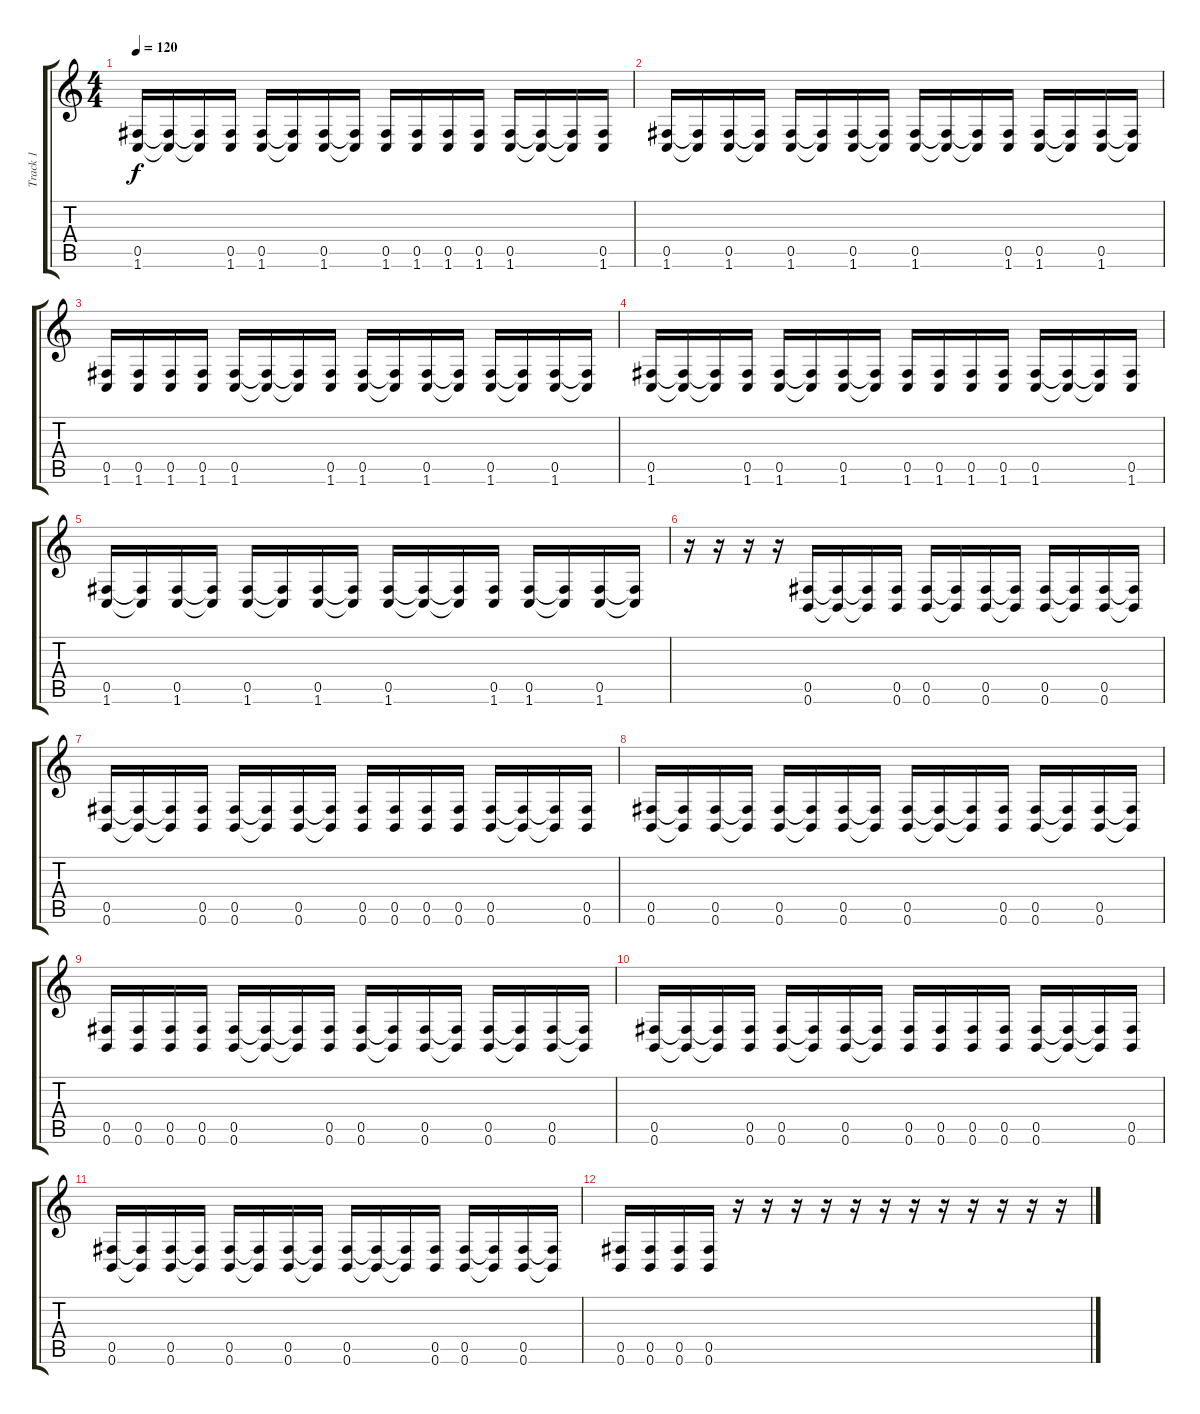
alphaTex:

\track ("Track 1" "Track 1") {instrument distortionguitar}
\staff {score tabs}
\tuning (Db4 Ab3 E3 B2 Gb2 B1) {hide}
\ts (4 4)
\tempo 120
\clef g2
\ks c
(0.5 1.6).16{dy f} (0.5{t} 1.6{t}).16 (0.5{t} 1.6{t}).16 (0.5 1.6).16 (0.5 1.6).16 (0.5{t} 1.6{t}).16 (0.5 1.6).16 (0.5{t} 1.6{t}).16 (0.5 1.6).16 (0.5 1.6).16 (0.5 1.6).16 (0.5 1.6).16 (0.5 1.6).16 (0.5{t} 1.6{t}).16 (0.5{t} 1.6{t}).16 (0.5 1.6).16 |
(0.5 1.6).16 (0.5{t} 1.6{t}).16 (0.5 1.6).16 (0.5{t} 1.6{t}).16 (0.5 1.6).16 (0.5{t} 1.6{t}).16 (0.5 1.6).16 (0.5{t} 1.6{t}).16 (0.5 1.6).16 (0.5{t} 1.6{t}).16 (0.5{t} 1.6{t}).16 (0.5 1.6).16 (0.5 1.6).16 (0.5{t} 1.6{t}).16 (0.5 1.6).16 (0.5{t} 1.6{t}).16 |
(0.5 1.6).16 (0.5 1.6).16 (0.5 1.6).16 (0.5 1.6).16 (0.5 1.6).16 (0.5{t} 1.6{t}).16 (0.5{t} 1.6{t}).16 (0.5 1.6).16 (0.5 1.6).16 (0.5{t} 1.6{t}).16 (0.5 1.6).16 (0.5{t} 1.6{t}).16 (0.5 1.6).16 (0.5{t} 1.6{t}).16 (0.5 1.6).16 (0.5{t} 1.6{t}).16 |
(0.5 1.6).16 (0.5{t} 1.6{t}).16 (0.5{t} 1.6{t}).16 (0.5 1.6).16 (0.5 1.6).16 (0.5{t} 1.6{t}).16 (0.5 1.6).16 (0.5{t} 1.6{t}).16 (0.5 1.6).16 (0.5 1.6).16 (0.5 1.6).16 (0.5 1.6).16 (0.5 1.6).16 (0.5{t} 1.6{t}).16 (0.5{t} 1.6{t}).16 (0.5 1.6).16 |
(0.5 1.6).16 (0.5{t} 1.6{t}).16 (0.5 1.6).16 (0.5{t} 1.6{t}).16 (0.5 1.6).16 (0.5{t} 1.6{t}).16 (0.5 1.6).16 (0.5{t} 1.6{t}).16 (0.5 1.6).16 (0.5{t} 1.6{t}).16 (0.5{t} 1.6{t}).16 (0.5 1.6).16 (0.5 1.6).16 (0.5{t} 1.6{t}).16 (0.5 1.6).16 (0.5{t} 1.6{t}).16 |
r.16 r.16 r.16 r.16 (0.5 0.6).16 (0.5{t} 0.6{t}).16 (0.5{t} 0.6{t}).16 (0.5 0.6).16 (0.5 0.6).16 (0.5{t} 0.6{t}).16 (0.5 0.6).16 (0.5{t} 0.6{t}).16 (0.5 0.6).16 (0.5{t} 0.6{t}).16 (0.5 0.6).16 (0.5{t} 0.6{t}).16 |
(0.5 0.6).16 (0.5{t} 0.6{t}).16 (0.5{t} 0.6{t}).16 (0.5 0.6).16 (0.5 0.6).16 (0.5{t} 0.6{t}).16 (0.5 0.6).16 (0.5{t} 0.6{t}).16 (0.5 0.6).16 (0.5 0.6).16 (0.5 0.6).16 (0.5 0.6).16 (0.5 0.6).16 (0.5{t} 0.6{t}).16 (0.5{t} 0.6{t}).16 (0.5 0.6).16 |
(0.5 0.6).16 (0.5{t} 0.6{t}).16 (0.5 0.6).16 (0.5{t} 0.6{t}).16 (0.5 0.6).16 (0.5{t} 0.6{t}).16 (0.5 0.6).16 (0.5{t} 0.6{t}).16 (0.5 0.6).16 (0.5{t} 0.6{t}).16 (0.5{t} 0.6{t}).16 (0.5 0.6).16 (0.5 0.6).16 (0.5{t} 0.6{t}).16 (0.5 0.6).16 (0.5{t} 0.6{t}).16 |
(0.5 0.6).16 (0.5 0.6).16 (0.5 0.6).16 (0.5 0.6).16 (0.5 0.6).16 (0.5{t} 0.6{t}).16 (0.5{t} 0.6{t}).16 (0.5 0.6).16 (0.5 0.6).16 (0.5{t} 0.6{t}).16 (0.5 0.6).16 (0.5{t} 0.6{t}).16 (0.5 0.6).16 (0.5{t} 0.6{t}).16 (0.5 0.6).16 (0.5{t} 0.6{t}).16 |
(0.5 0.6).16 (0.5{t} 0.6{t}).16 (0.5{t} 0.6{t}).16 (0.5 0.6).16 (0.5 0.6).16 (0.5{t} 0.6{t}).16 (0.5 0.6).16 (0.5{t} 0.6{t}).16 (0.5 0.6).16 (0.5 0.6).16 (0.5 0.6).16 (0.5 0.6).16 (0.5 0.6).16 (0.5{t} 0.6{t}).16 (0.5{t} 0.6{t}).16 (0.5 0.6).16 |
(0.5 0.6).16 (0.5{t} 0.6{t}).16 (0.5 0.6).16 (0.5{t} 0.6{t}).16 (0.5 0.6).16 (0.5{t} 0.6{t}).16 (0.5 0.6).16 (0.5{t} 0.6{t}).16 (0.5 0.6).16 (0.5{t} 0.6{t}).16 (0.5{t} 0.6{t}).16 (0.5 0.6).16 (0.5 0.6).16 (0.5{t} 0.6{t}).16 (0.5 0.6).16 (0.5{t} 0.6{t}).16 |
(0.5 0.6).16 (0.5 0.6).16 (0.5 0.6).16 (0.5 0.6).16 r.16 r.16 r.16 r.16 r.16 r.16 r.16 r.16 r.16 r.16 r.16 r.16
